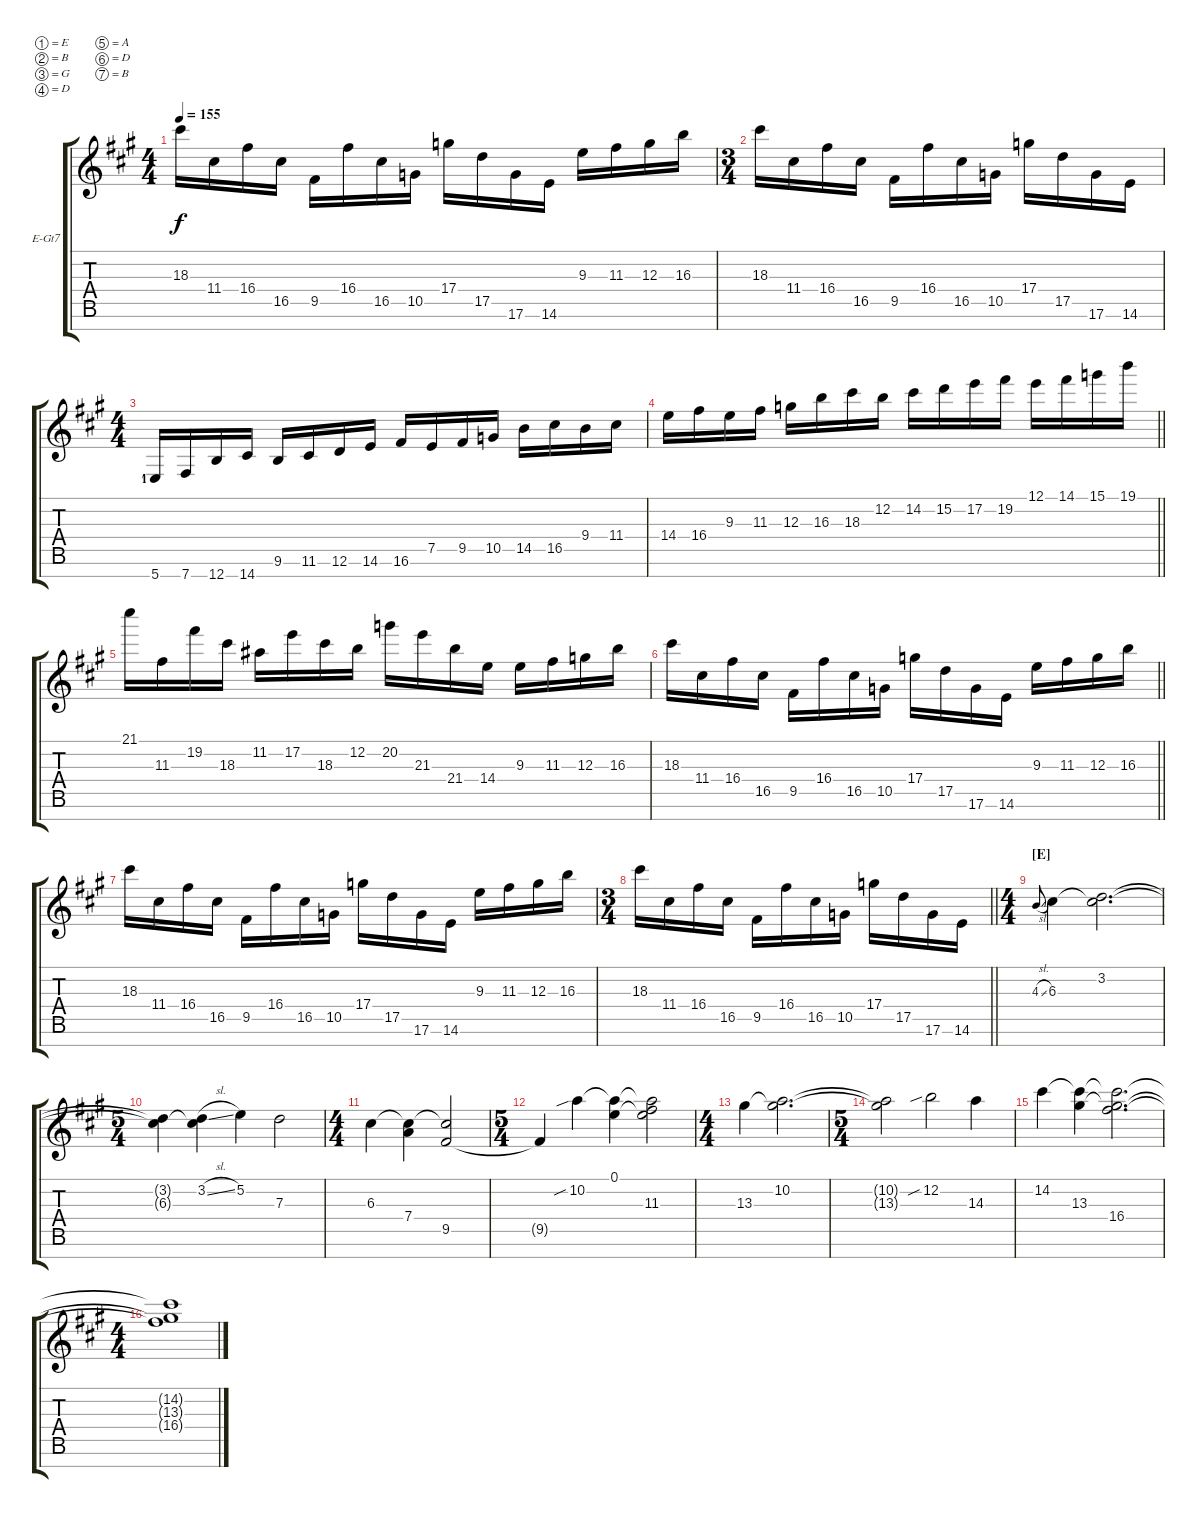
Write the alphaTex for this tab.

\bracketExtendMode groupsimilarinstruments
\firstSystemTrackNameOrientation horizontal
\otherSystemsTrackNameOrientation horizontal
\track ("Guitar 1" "E-Gt7") {instrument distortionguitar}
\staff {score tabs}
\tuning (E4 B3 G3 D3 A2 D2 B1)
\ts (4 4)
\tempo 155
\clef g2
\ks a
18.3.16{dy f} 11.4.16 16.4.16 16.5.16 9.5.16 16.4.16 16.5.16 10.5.16 17.4.16 17.5.16 17.6.16 14.6.16 9.3.16 11.3.16 12.3.16 16.3.16 |
\ts (3 4)
\beaming (8 2 2 2 2 2)
18.3.16 11.4.16 16.4.16 16.5.16 9.5.16 16.4.16 16.5.16 10.5.16 17.4.16 17.5.16 17.6.16 14.6.16 |
\ts (4 4)
\beaming (8 2 2 2 2 2)
5.7{lf 2}.16 7.7.16 12.7.16 14.7.16 9.6.16 11.6.16 12.6.16 14.6.16 16.6.16 7.5.16 9.5.16 10.5.16 14.5.16 16.5.16 9.4.16 11.4.16 |
\barLineRight lightlight
14.4.16 16.4.16 9.3.16 11.3.16 12.3.16 16.3.16 18.3.16 12.2.16 14.2.16 15.2.16 17.2.16 19.2.16 12.1.16 14.1.16 15.1.16 19.1.16 |
21.1.16 11.3.16 19.2.16 18.3.16 11.2.16 17.2.16 18.3.16 12.2.16 20.2.16 21.3.16 21.4.16 14.4.16 9.3.16 11.3.16 12.3.16 16.3.16 |
\barLineRight lightlight
18.3.16 11.4.16 16.4.16 16.5.16 9.5.16 16.4.16 16.5.16 10.5.16 17.4.16 17.5.16 17.6.16 14.6.16 9.3.16 11.3.16 12.3.16 16.3.16 |
18.3.16 11.4.16 16.4.16 16.5.16 9.5.16 16.4.16 16.5.16 10.5.16 17.4.16 17.5.16 17.6.16 14.6.16 9.3.16 11.3.16 12.3.16 16.3.16 |
\ts (3 4)
\beaming (8 2 2 2 2 2)
\barLineRight lightlight
18.3.16 11.4.16 16.4.16 16.5.16 9.5.16 16.4.16 16.5.16 10.5.16 17.4.16 17.5.16 17.6.16 14.6.16 |
\ts (4 4)
\section ("E" "")
4.3{sl}.8{gr onbeat} 6.3.4 (3.2 6.3{t}).2{d} |
\ts (5 4)
(3.2{t} 6.3{t}).4 (3.2{sl} 6.3{t}).4 5.2.4 7.3.2 |
\ts (4 4)
6.3.4 (6.3{t} 7.4).4 (6.3{t} 9.5).2 |
\ts (5 4)
9.5{t}.4 10.2{sib}.4 (0.1 10.2{t}).4 (0.1{t} 10.2{t} 11.3).2 |
\ts (4 4)
13.3.4 (10.2 13.3{t}).2{d} |
\ts (5 4)
(10.2{t} 13.3{t}).2 12.2{sib}.2 14.3.4 |
14.2.4 (14.2{t} 13.3).4 (13.3{t} 16.4 14.2{t}).2{d} |
\ts (4 4)
(14.2{t} 13.3{t} 16.4{t}).1
